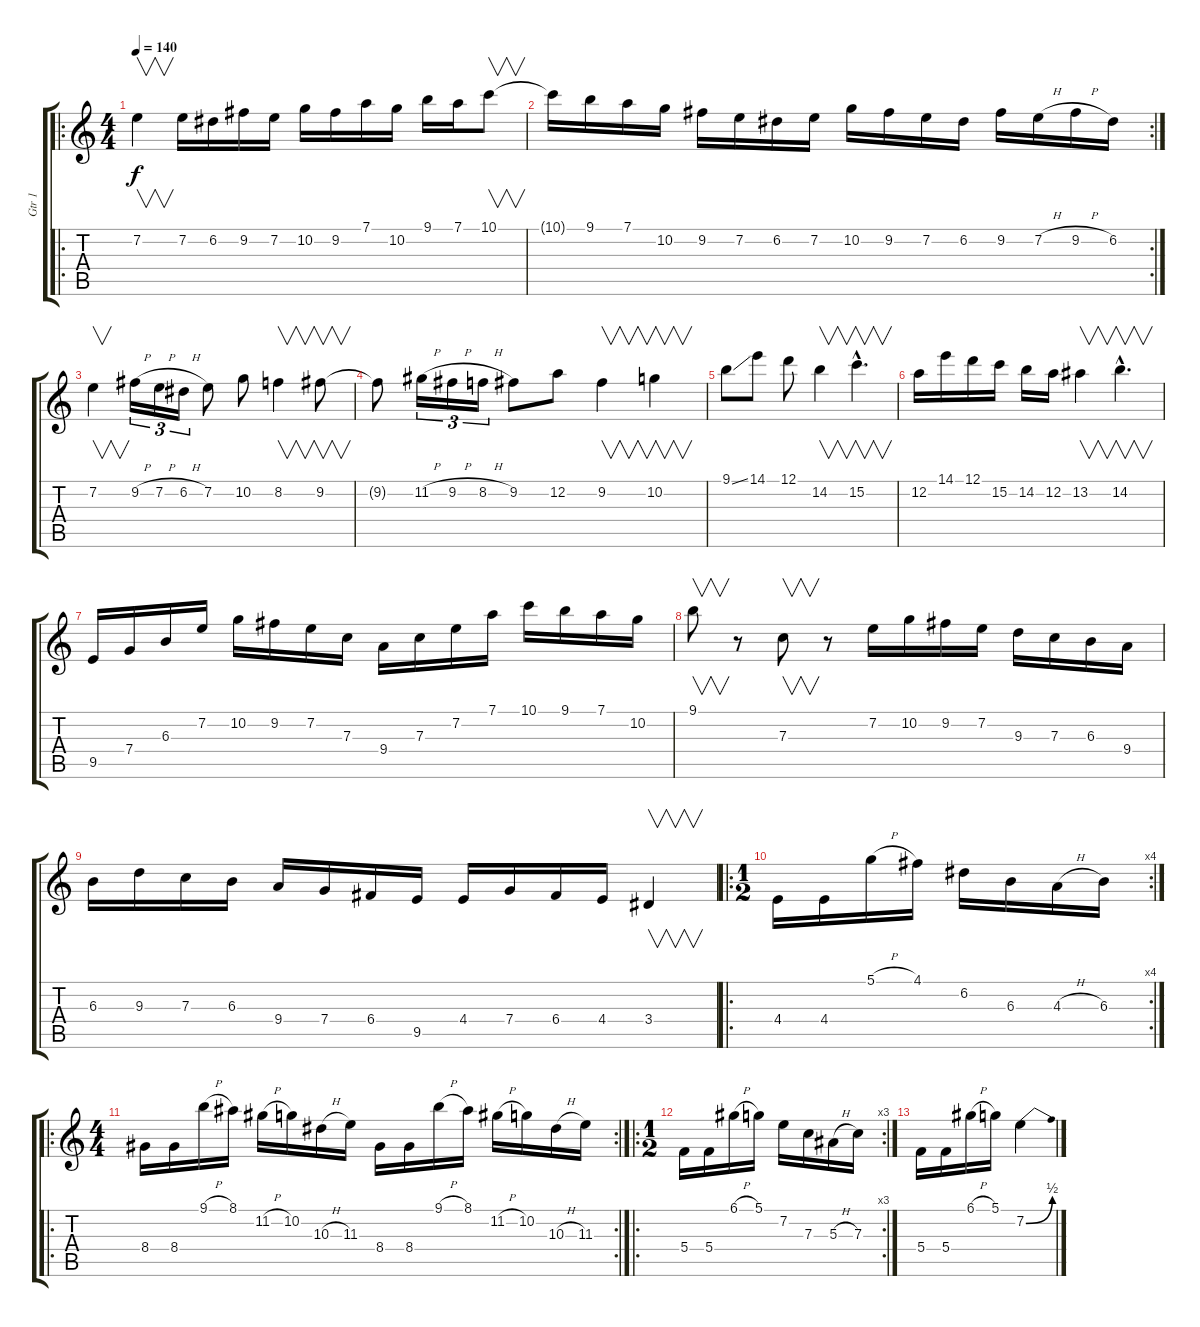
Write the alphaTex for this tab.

\track ("Gtr 1" "Gtr 1") {instrument acousticguitarnylon}
\staff {score tabs}
\tuning (D4 A3 F3 C3 G2 D2) {hide}
\ro
\ts (4 4)
\tempo 140
\clef g2
\ks c
7.2.4{v dy f instrument acousticguitarnylon} 7.2.16 6.2.16 9.2.16 7.2.16 10.2.16 9.2.16 7.1.16 10.2.16 9.1.16 7.1.16 10.1.8{v} |
\rc 2
10.1{t}.16 9.1.16 7.1.16 10.2.16 9.2.16 7.2.16 6.2.16 7.2.16 10.2.16 9.2.16 7.2.16 6.2.16 9.2.16 7.2{h}.16 9.2{h}.16 6.2.16 |
7.2.4{v} 9.2{h}.16{tu (3 2)} 7.2{h}.16{tu (3 2)} 6.2{h}.16{tu (3 2)} 7.2.8 10.2.8 8.2.4{v} 9.2.8{v} |
9.2{t}.8 11.2{h}.16{tu (3 2)} 9.2{h}.16{tu (3 2)} 8.2{h}.16{tu (3 2)} 9.2.8 12.2.8 9.2.4{v} 10.2.4{v} |
9.1{ss}.8 14.1.8 12.1.8 14.2.4{v} 15.2{hac}.4{v d} |
12.2.16 14.1.16 12.1.16 15.2.16 14.2.16 12.2.16 13.2.4{v} 14.2{hac}.4{v d} |
9.5.16 7.4.16 6.3.16 7.2.16 10.2.16 9.2.16 7.2.16 7.3.16 9.4.16 7.3.16 7.2.16 7.1.16 10.1.16 9.1.16 7.1.16 10.2.16 |
9.1.8{v} r.8 7.3.8{v} r.8 7.2.16 10.2.16 9.2.16 7.2.16 9.3.16 7.3.16 6.3.16 9.4.16 |
6.3.16 9.3.16 7.3.16 6.3.16 9.4.16 7.4.16 6.4.16 9.5.16 4.4.16 7.4.16 6.4.16 4.4.16 3.4.4{v} |
\ro
\rc 4
\ts (1 2)
4.4.16 4.4.16 5.1{h}.16 4.1.16 6.2.16 6.3.16 4.3{h}.16 6.3.16 |
\ro
\rc 2
\ts (4 4)
8.4.16 8.4.16 9.1{h}.16 8.1.16 11.2{h}.16 10.2.16 10.3{h}.16 11.3.16 8.4.16 8.4.16 9.1{h}.16 8.1.16 11.2{h}.16 10.2.16 10.3{h}.16 11.3.16 |
\ro
\rc 3
\ts (1 2)
5.4.16 5.4.16 6.1{h}.16 5.1.16 7.2.16 7.3.16 5.3{h}.16 7.3.16 |
5.4.16 5.4.16 6.1{h}.16 5.1.16 7.2{be (bend 0 0 60 2)}.4
